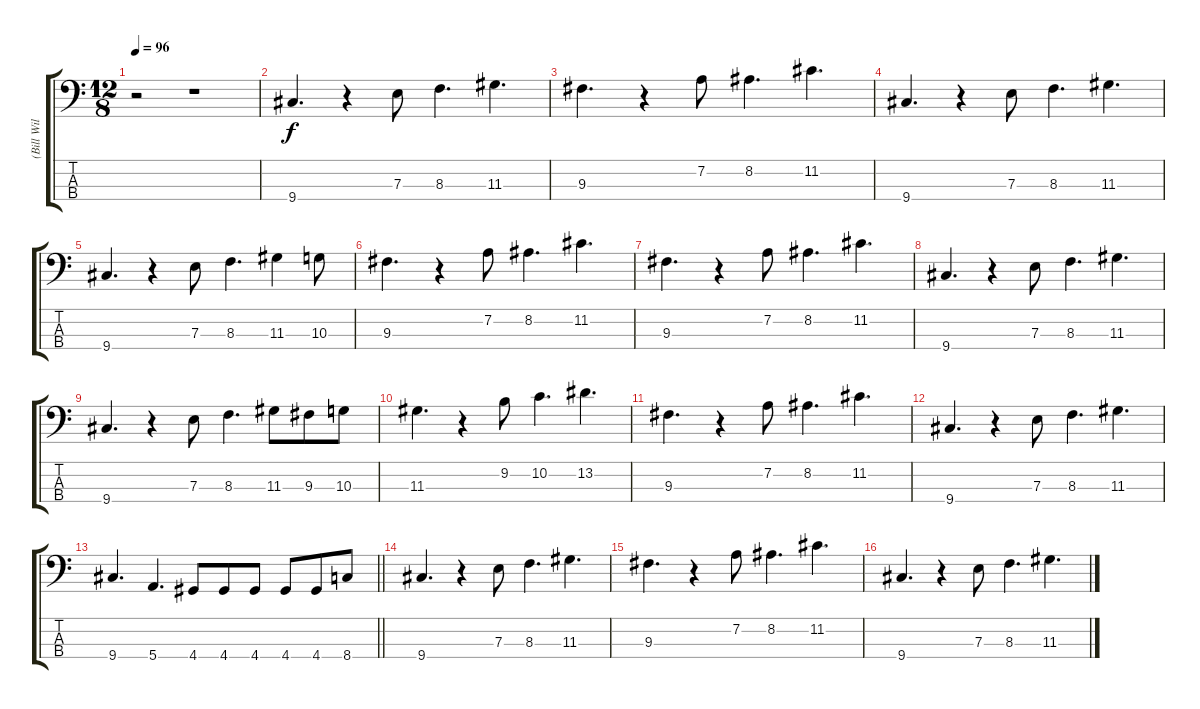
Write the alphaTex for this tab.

\track (" (Bill Willis)-Electric Bass (Finger)" " (Bill Wil") {instrument electricbassfinger}
\staff {score tabs}
\tuning (G2 D2 A1 E1) {hide}
\ts (12 8)
\tempo 96
\clef f4
\ks c
r.2{dy f instrument electricbassfinger} r.1 |
9.4.4{d} r.4 7.3.8 8.3.4{d} 11.3.4{d} |
9.3.4{d} r.4 7.2.8 8.2.4{d} 11.2.4{d} |
9.4.4{d} r.4 7.3.8 8.3.4{d} 11.3.4{d} |
9.4.4{d} r.4 7.3.8 8.3.4{d} 11.3.4 10.3.8 |
9.3.4{d} r.4 7.2.8 8.2.4{d} 11.2.4{d} |
9.3.4{d} r.4 7.2.8 8.2.4{d} 11.2.4{d} |
9.4.4{d} r.4 7.3.8 8.3.4{d} 11.3.4{d} |
9.4.4{d} r.4 7.3.8 8.3.4{d} 11.3.8 9.3.8 10.3.8 |
11.3.4{d} r.4 9.2.8 10.2.4{d} 13.2.4{d} |
9.3.4{d} r.4 7.2.8 8.2.4{d} 11.2.4{d} |
9.4.4{d} r.4 7.3.8 8.3.4{d} 11.3.4{d} |
\barLineRight lightlight
9.4.4{d} 5.4.4{d} 4.4.8 4.4.8 4.4.8 4.4.8 4.4.8 8.4.8 |
9.4.4{d} r.4 7.3.8 8.3.4{d} 11.3.4{d} |
9.3.4{d} r.4 7.2.8 8.2.4{d} 11.2.4{d} |
9.4.4{d} r.4 7.3.8 8.3.4{d} 11.3.4{d}
